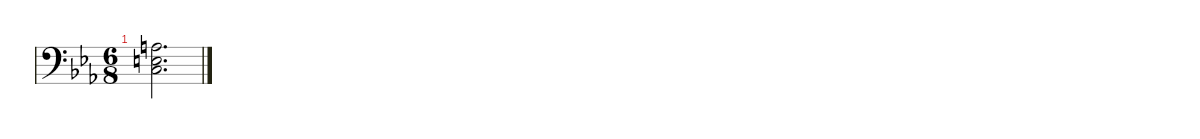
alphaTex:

\defaultSystemsLayout 4
\hideDynamics
\bracketExtendMode groupsimilarinstruments
\singleTrackTrackNamePolicy hidden
\multiTrackTrackNamePolicy hidden
\firstSystemTrackNameMode fullname
\otherSystemsTrackNameOrientation horizontal
\extendBarLines
\track ("Left Hand" "pno.") {instrument acousticgrandpiano}
\staff {score}
\tuning (C3 G2 C2 G1 C1 G0 C-1)
\ts (6 8)
\tempo (50 hide)
\clef f4
\ks cminor
(21.3{acc forcenatural} 0.1{acc forcenatural} 21.4{acc forcenatural}).2{d dy f beam Down}
